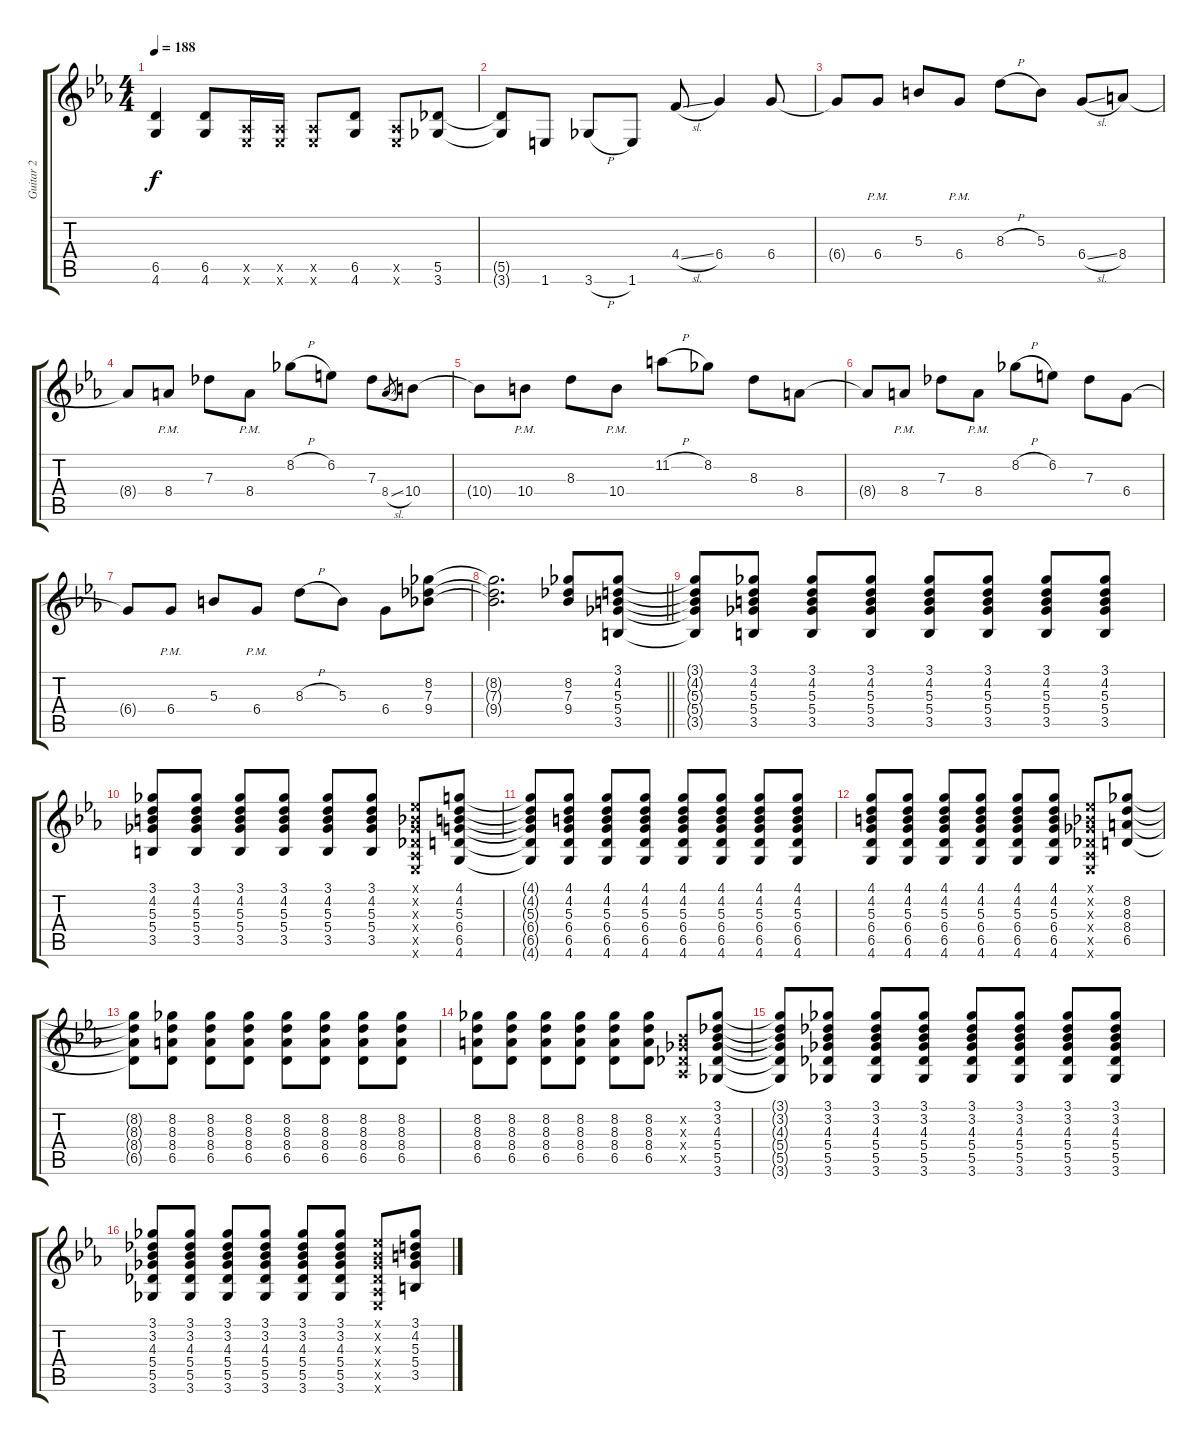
\track ("Guitar 2" "Guitar 2") {instrument overdrivenguitar}
\staff {score tabs}
\tuning (Eb4 Bb3 Gb3 Db3 Ab2 Eb2) {hide}
\ts (4 4)
\tempo 188
\clef g2
\ks eb
(6.5{t} 4.6{t}).4{dy f} (6.5 4.6).8 (0.5{x} 0.6{x}).16 (0.5{x} 0.6{x}).16 (0.5{x} 0.6{x}).8 (6.5 4.6).8 (0.5{x} 0.6{x}).8 (5.5 3.6).8 |
(5.5{t} 3.6{t}).8 1.6.8 3.6{h}.8 1.6.8 4.4{sl}.8 6.4.4 6.4.8 |
6.4{t}.8 6.4{pm}.8 5.3.8 6.4{pm}.8 8.3{h}.8 5.3.8 6.4{sl}.8 8.4.8 |
8.4{t}.8 8.4{pm}.8 7.3.8 8.4{pm}.8 8.2{h}.8 6.2.8 7.3.8 8.4{sl}.8{gr} 10.4.8 |
10.4{t}.8 10.4{pm}.8 8.3.8 10.4{pm}.8 11.2{h}.8 8.2.8 8.3.8 8.4.8 |
8.4{t}.8 8.4{pm}.8 7.3.8 8.4{pm}.8 8.2{h}.8 6.2.8 7.3.8 6.4.8 |
6.4{t}.8 6.4{pm}.8 5.3.8 6.4{pm}.8 8.3{h}.8 5.3.8 6.4.8 (8.2 7.3 9.4).8 |
\barLineRight lightlight
(8.2{t} 7.3{t} 9.4{t}).2{d} (8.2 7.3 9.4).8 (3.1 4.2 5.3 5.4 3.5).8 |
(3.1{t} 4.2{t} 5.3{t} 5.4{t} 3.5{t}).8 (3.1 4.2 5.3 5.4 3.5).8 (3.1 4.2 5.3 5.4 3.5).8 (3.1 4.2 5.3 5.4 3.5).8 (3.1 4.2 5.3 5.4 3.5).8 (3.1 4.2 5.3 5.4 3.5).8 (3.1 4.2 5.3 5.4 3.5).8 (3.1 4.2 5.3 5.4 3.5).8 |
(3.1 4.2 5.3 5.4 3.5).8 (3.1 4.2 5.3 5.4 3.5).8 (3.1 4.2 5.3 5.4 3.5).8 (3.1 4.2 5.3 5.4 3.5).8 (3.1 4.2 5.3 5.4 3.5).8 (3.1 4.2 5.3 5.4 3.5).8 (0.1{x} 0.2{x} 0.3{x} 0.4{x} 0.5{x} 0.6{x}).8 (4.1 4.2 5.3 6.4 6.5 4.6).8 |
(4.1{t} 4.2{t} 5.3{t} 6.4{t} 6.5{t} 4.6{t}).8 (4.1 4.2 5.3 6.4 6.5 4.6).8 (4.1 4.2 5.3 6.4 6.5 4.6).8 (4.1 4.2 5.3 6.4 6.5 4.6).8 (4.1 4.2 5.3 6.4 6.5 4.6).8 (4.1 4.2 5.3 6.4 6.5 4.6).8 (4.1 4.2 5.3 6.4 6.5 4.6).8 (4.1 4.2 5.3 6.4 6.5 4.6).8 |
(4.1 4.2 5.3 6.4 6.5 4.6).8 (4.1 4.2 5.3 6.4 6.5 4.6).8 (4.1 4.2 5.3 6.4 6.5 4.6).8 (4.1 4.2 5.3 6.4 6.5 4.6).8 (4.1 4.2 5.3 6.4 6.5 4.6).8 (4.1 4.2 5.3 6.4 6.5 4.6).8 (0.1{x} 0.2{x} 0.3{x} 0.4{x} 0.5{x} 0.6{x}).8 (8.2 8.3 8.4 6.5).8 |
(8.2{t} 8.3{t} 8.4{t} 6.5{t}).8 (8.2 8.3 8.4 6.5).8 (8.2 8.3 8.4 6.5).8 (8.2 8.3 8.4 6.5).8 (8.2 8.3 8.4 6.5).8 (8.2 8.3 8.4 6.5).8 (8.2 8.3 8.4 6.5).8 (8.2 8.3 8.4 6.5).8 |
(8.2 8.3 8.4 6.5).8 (8.2 8.3 8.4 6.5).8 (8.2 8.3 8.4 6.5).8 (8.2 8.3 8.4 6.5).8 (8.2 8.3 8.4 6.5).8 (8.2 8.3 8.4 6.5).8 (0.2{x} 0.3{x} 0.4{x} 0.5{x}).8 (3.1 3.2 4.3 5.4 5.5 3.6).8 |
(3.1{t} 3.2{t} 4.3{t} 5.4{t} 5.5{t} 3.6{t}).8 (3.1 3.2 4.3 5.4 5.5 3.6).8 (3.1 3.2 4.3 5.4 5.5 3.6).8 (3.1 3.2 4.3 5.4 5.5 3.6).8 (3.1 3.2 4.3 5.4 5.5 3.6).8 (3.1 3.2 4.3 5.4 5.5 3.6).8 (3.1 3.2 4.3 5.4 5.5 3.6).8 (3.1 3.2 4.3 5.4 5.5 3.6).8 |
(3.1 3.2 4.3 5.4 5.5 3.6).8 (3.1 3.2 4.3 5.4 5.5 3.6).8 (3.1 3.2 4.3 5.4 5.5 3.6).8 (3.1 3.2 4.3 5.4 5.5 3.6).8 (3.1 3.2 4.3 5.4 5.5 3.6).8 (3.1 3.2 4.3 5.4 5.5 3.6).8 (0.1{x} 0.2{x} 0.3{x} 0.4{x} 0.5{x} 0.6{x}).8 (3.1 4.2 5.3 5.4 3.5).8
